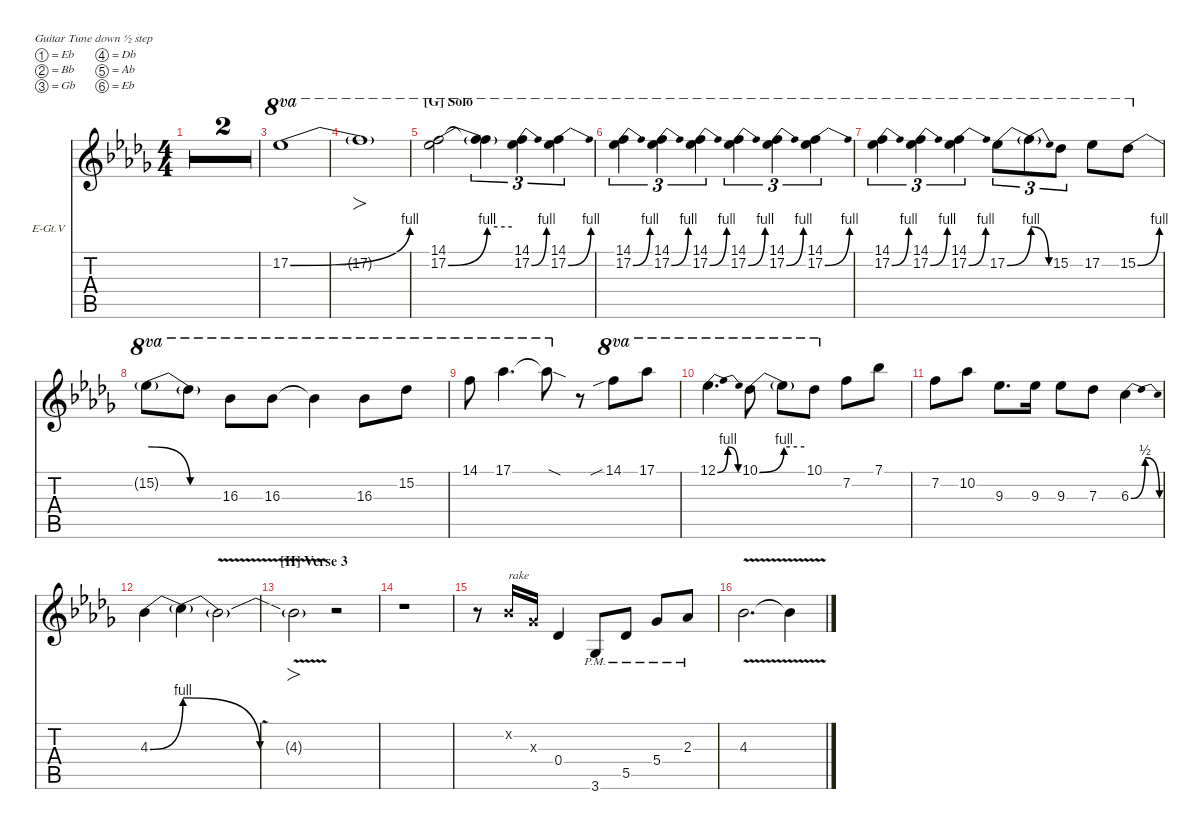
\hideDynamics
\bracketExtendMode nobrackets
\firstSystemTrackNameOrientation horizontal
\otherSystemsTrackNameOrientation horizontal
\track ("E.Guitar V (Lead)" "E-Gt.V") {multiBarRest instrument overdrivenguitar}
\staff {score tabs}
\tuning (Eb4 Bb3 Gb3 Db3 Ab2 Eb2)
\ts (4 4)
\tempo 116
\clef g2
\ks db
r.1{dy mf} |
r.1 |
17.2{be (bend 0 0 15 4)}.1{ot 8va} |
17.2{t}.1{fo ot 8va} |
\section ("G" "Solo")
(14.1 17.2{be (bend 0 0 60 4)}).2{ot 8va dy f} (14.1{t} 17.2{be (hold 0 4 60 4) t}).4{tu (3 2) ot 8va} (14.1 17.2{be (bend 0 0 60 4)}).4{tu (3 2) ot 8va} (14.1 17.2{be (bend 0 0 60 4)}).4{tu (3 2) ot 8va} |
(14.1 17.2{be (bend 0 0 60 4)}).4{tu (3 2) ot 8va} (14.1 17.2{be (bend 0 0 60 4)}).4{tu (3 2) ot 8va} (14.1 17.2{be (bend 0 0 60 4)}).4{tu (3 2) ot 8va} (14.1 17.2{be (bend 0 0 60 4)}).4{tu (3 2) ot 8va} (14.1 17.2{be (bend 0 0 60 4)}).4{tu (3 2) ot 8va} (14.1 17.2{be (bend 0 0 60 4)}).4{tu (3 2) ot 8va} |
(14.1 17.2{be (bend 0 0 60 4)}).4{tu (3 2) ot 8va} (14.1 17.2{be (bend 0 0 60 4)}).4{tu (3 2) ot 8va} (14.1 17.2{be (bend 0 0 60 4)}).4{tu (3 2) ot 8va} 17.2{be (bend 0 0 60 4)}.8{tu (3 2) ot 8va} 17.2{be (release 0 4 60 0) t}.8{tu (3 2) ot 8va} 15.2.8{tu (3 2) ot 8va} 17.2.8{ot 8va} 15.2{be (bend 0 0 60 4)}.8{ot 8va} |
15.2{be (release 0 4 60 0) t}.8{ot 8va} 15.2{be (hold 0 0 60 0) t}.8{ot 8va} 16.3.8{ot 8va} 16.3.8{ot 8va} 16.3{t}.4{ot 8va} 16.3.8{ot 8va} 15.2.8{ot 8va} |
14.1.8{ot 8va} 17.1.4{d ot 8va} 17.1{sod t}.8{ot 8va} r.8 14.1{sib}.8{ot 8va} 17.1.8{ot 8va} |
12.1{be (bendrelease 0 0 30 4 30 4 60 0)}.4{d ot 8va} 10.1{be (bend 0 0 60 4)}.8{ot 8va} 10.1{be (hold 0 4 60 4) t}.8{ot 8va} 10.1.8{ot 8va} 7.2.8 7.1.8 |
7.2.8 10.2.8 9.3.8{d} 9.3.16 9.3.8 7.3.8 6.3{be (bendrelease 0 0 30 2 30 2 60 0)}.4 |
4.3{be (bend 0 0 60 4)}.4 4.3{be (release 0 4 60 0) t}.4 4.3{v t}.2 |
\section ("H" "Verse 3")
4.3{be (hold 0 0 60 0) t}.2{fo} r.2 |
r.1 |
r.8 0.2{x}.16{txt "rake" dy mp} 0.3{x}.16 0.4.4 3.6{pm}.8 5.5{pm}.8 5.4{pm}.8 2.3{pm}.8 |
4.3{v}.2{d} 4.3{v t}.4
